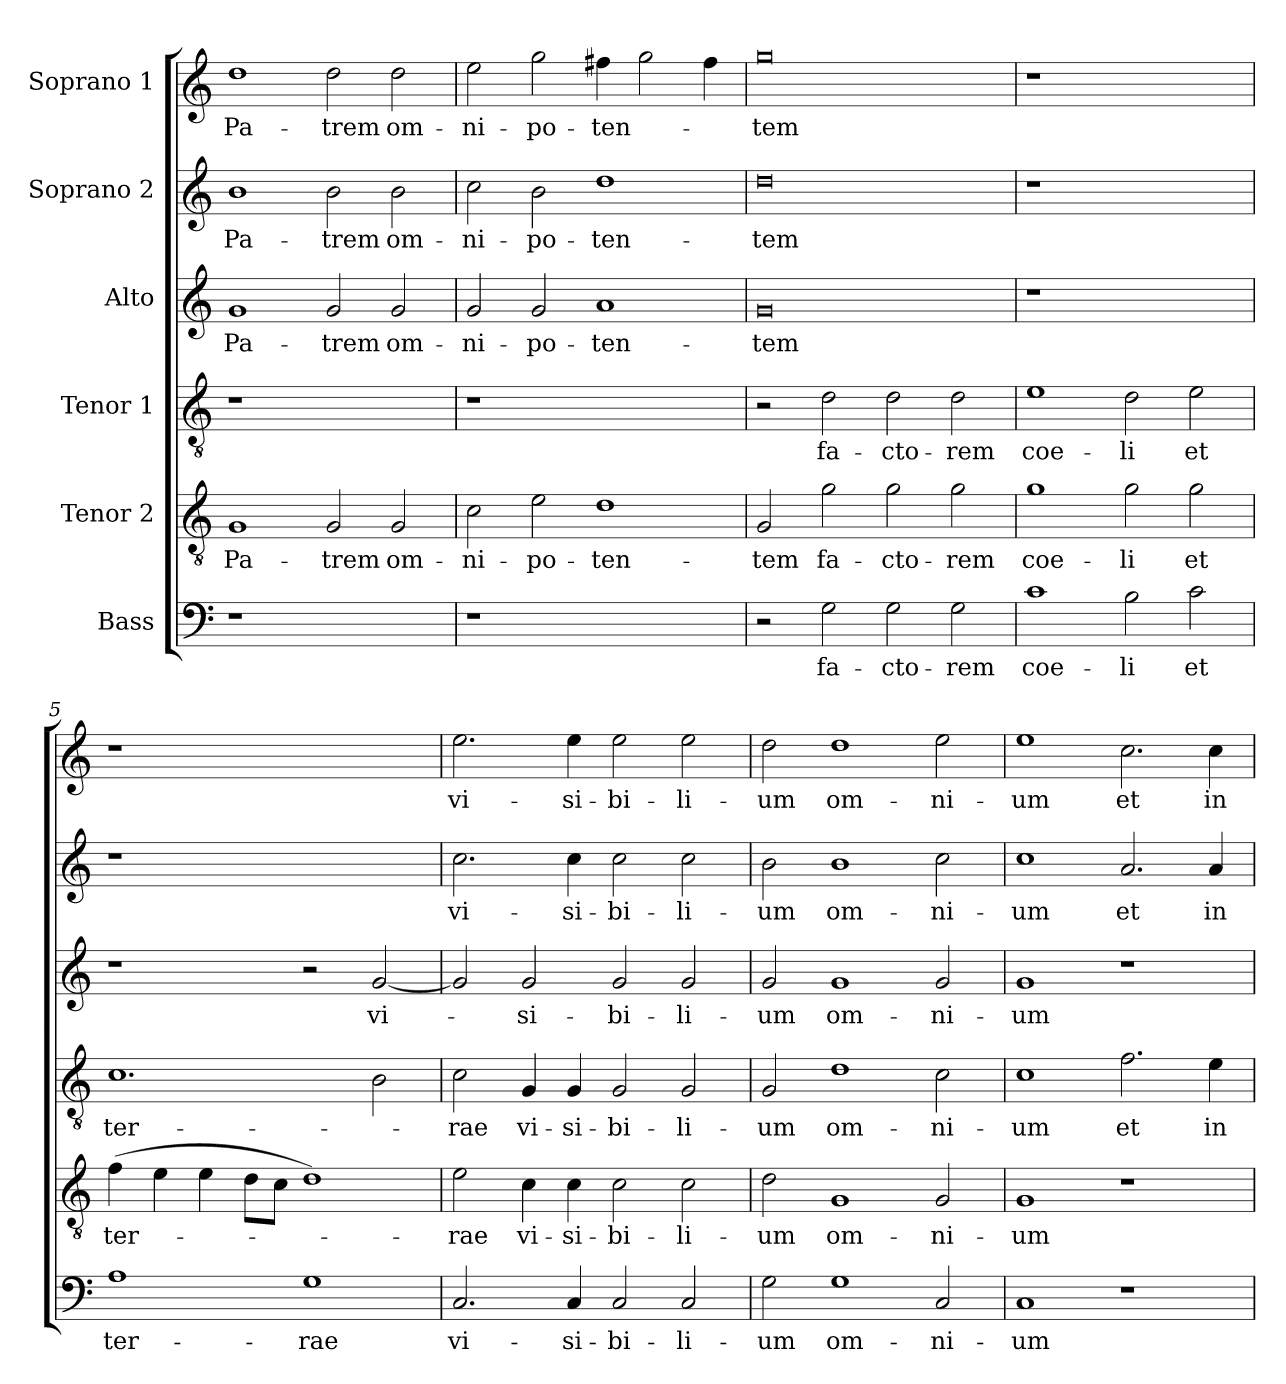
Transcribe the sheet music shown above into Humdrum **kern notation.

**kern	**text	**kern	**text	**kern	**text	**kern	**text	**kern	**text	**kern	**text
*part6	*part6	*part5	*part5	*part4	*part4	*part3	*part3	*part2	*part2	*part1	*part1
*staff6	*staff6	*staff5	*staff5	*staff4	*staff4	*staff3	*staff3	*staff2	*staff2	*staff1	*staff1
*I"Bass	*	*I"Tenor 2	*	*I"Tenor 1	*	*I"Alto	*	*I"Soprano 2	*	*I"Soprano 1	*
*clefF4	*	*clefGv2	*	*clefGv2	*	*clefG2	*	*clefG2	*	*clefG2	*
*k[]	*	*k[]	*	*k[]	*	*k[]	*	*k[]	*	*k[]	*
*C:	*	*C:	*	*C:	*	*C:	*	*C:	*	*C:	*
=1	=1	=1	=1	=1	=1	=1	=1	=1	=1	=1	=1
1r	.	1G	Pa-	1r	.	1g	Pa-	1b	Pa-	1dd	Pa-
1ryy	.	2G/	-trem	1ryy	.	2g/	-trem	2b\	-trem	2dd\	-trem
.	.	2G/	om-	.	.	2g/	om-	2b\	om-	2dd\	om-
=2	=2	=2	=2	=2	=2	=2	=2	=2	=2	=2	=2
1r	.	2c\	-ni-	1r	.	2g/	-ni-	2cc\	-ni-	2ee\	-ni-
.	.	2e\	-po-	.	.	2g/	-po-	2b\	-po-	2gg\	-po-
1ryy	.	1d	-ten-	1ryy	.	1a	-ten-	1dd	-ten-	4ff#X\	-ten-
.	.	.	.	.	.	.	.	.	.	2gg\	.
.	.	.	.	.	.	.	.	.	.	4ff#\	.
=3	=3	=3	=3	=3	=3	=3	=3	=3	=3	=3	=3
2r	.	2G/	-tem	2r	.	0g	-tem	0dd	-tem	0gg	-tem
2G\	fa-	2g\	fa-	2d\	fa-	.	.	.	.	.	.
2G\	-cto-	2g\	-cto-	2d\	-cto-	.	.	.	.	.	.
2G\	-rem	2g\	-rem	2d\	-rem	.	.	.	.	.	.
=4	=4	=4	=4	=4	=4	=4	=4	=4	=4	=4	=4
1c	coe-	1g	coe-	1e	coe-	1r	.	1r	.	1r	.
2B\	-li	2g\	-li	2d\	-li	1ryy	.	1ryy	.	1ryy	.
2c\	et	2g\	et	2e\	et	.	.	.	.	.	.
=5	=5	=5	=5	=5	=5	=5	=5	=5	=5	=5	=5
1A	ter-	(4f\	ter-	1.c	ter-	1r	.	1r	.	1r	.
.	.	4e\	.	.	.	.	.	.	.	.	.
.	.	4e\	.	.	.	.	.	.	.	.	.
.	.	8d\L	.	.	.	.	.	.	.	.	.
.	.	8c\J	.	.	.	.	.	.	.	.	.
1G	-rae	1d)	.	.	.	2r	.	1ryy	.	1ryy	.
.	.	.	.	2B\	.	[2g/	vi-	.	.	.	.
!!LO:PB:g=z
=6	=6	=6	=6	=6	=6	=6	=6	=6	=6	=6	=6
2.C/	vi-	2e\	-rae	2c\	-rae	2g/]	.	2.cc\	vi-	2.ee\	vi-
.	.	4c\	vi-	4G/	vi-	2g/	-si-	.	.	.	.
4C/	-si-	4c\	-si-	4G/	-si-	.	.	4cc\	-si-	4ee\	-si-
2C/	-bi-	2c\	-bi-	2G/	-bi-	2g/	-bi-	2cc\	-bi-	2ee\	-bi-
2C/	-li-	2c\	-li-	2G/	-li-	2g/	-li-	2cc\	-li-	2ee\	-li-
=7	=7	=7	=7	=7	=7	=7	=7	=7	=7	=7	=7
2G\	-um	2d\	-um	2G/	-um	2g/	-um	2b\	-um	2dd\	-um
1G	om-	1G	om-	1d	om-	1g	om-	1b	om-	1dd	om-
2C/	-ni-	2G/	-ni-	2c\	-ni-	2g/	-ni-	2cc\	-ni-	2ee\	-ni-
=8	=8	=8	=8	=8	=8	=8	=8	=8	=8	=8	=8
1C	-um	1G	-um	1c	-um	1g	-um	1cc	-um	1ee	-um
1r	.	1r	.	2.f\	et	1r	.	2.a/	et	2.cc\	et
.	.	.	.	4e\	in	.	.	4a/	in	4cc\	in
=	=	=	=	=	=	=	=	=	=	=	=
*-	*-	*-	*-	*-	*-	*-	*-	*-	*-	*-	*-
